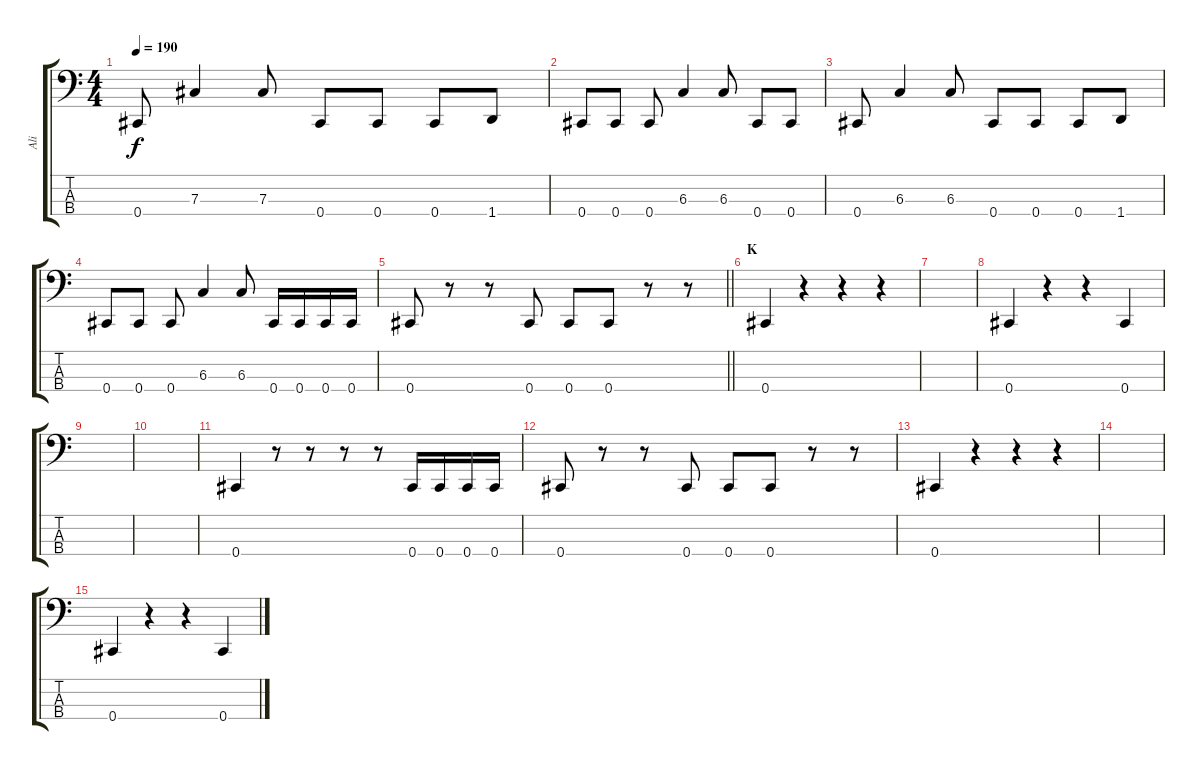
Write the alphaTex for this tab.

\track ("Ali" "Ali") {instrument electricbassfinger}
\staff {score tabs}
\tuning (E2 B1 Gb1 Db1) {hide}
\ts (4 4)
\tempo 190
\clef f4
\ks c
0.4.8{dy f} 7.3.4 7.3.8 0.4.8 0.4.8 0.4.8 1.4.8 |
0.4.8 0.4.8 0.4.8 6.3.4 6.3.8 0.4.8 0.4.8 |
0.4.8 6.3.4 6.3.8 0.4.8 0.4.8 0.4.8 1.4.8 |
0.4.8 0.4.8 0.4.8 6.3.4 6.3.8 0.4.16 0.4.16 0.4.16 0.4.16 |
\barLineRight lightlight
0.4.8 r.8 r.8 0.4.8 0.4.8 0.4.8 r.8 r.8 |
\section ("" "K")
0.4.4 r.4 r.4 r.4 |
|
0.4.4 r.4 r.4 0.4.4 |
|
|
0.4.4 r.8 r.8 r.8 r.8 0.4.16 0.4.16 0.4.16 0.4.16 |
0.4.8 r.8 r.8 0.4.8 0.4.8 0.4.8 r.8 r.8 |
0.4.4 r.4 r.4 r.4 |
|
0.4.4 r.4 r.4 0.4.4
